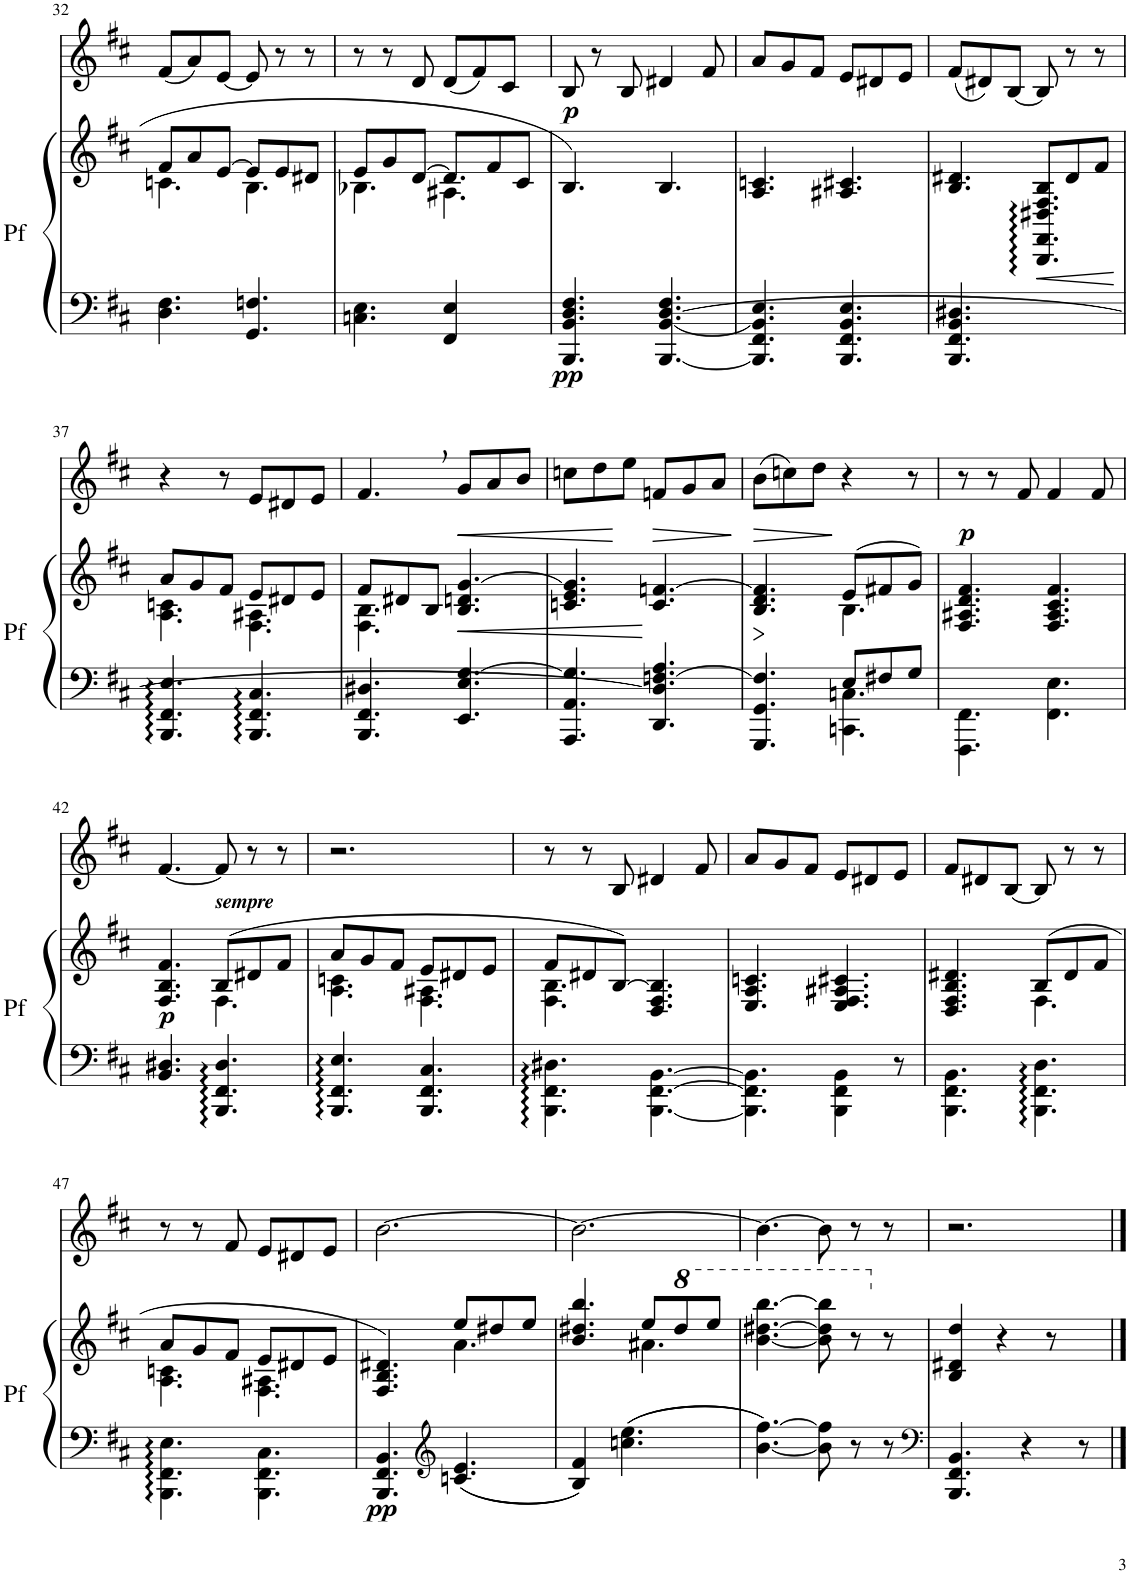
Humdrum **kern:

**kern	**kern	**dynam	**kern	**dynam
*part2	*part2	*part2	*part1	*part1
*staff3	*staff2	*staff2/3	*staff1	*staff1
*I"Piano	*	*	*I"Oboe	*
*	*	*	*I'Ob	*
!!LO:PB:g=z
*clefF4	*clefG2	*	*clefG2	*
*k[f#c#]	*k[f#c#]	*	*k[f#c#]	*
*D:	*D:	*	*D:	*
*M6/8	*M6/8	*	*M6/8	*
=32	=32	=32	=32	=32
*	*^	*	*	*
4.D\ 4.F#\	8f#/L	4.cn\	.	(<8f#/L	.
.	8a/	.	.	8a/)	.
.	[>8e/J	.	.	[8e/J	.
4.GG/ 4.Fn/	8e/L]	4.B\	.	8e/]	.
.	8e/	.	.	8r	.
.	8d#X/J	.	.	8r	.
=33	=33	=33	=33	=33	=33
4.Cn\ 4.E\	8e/L	4.B-X\	.	8r	.
.	8g/	.	.	8r	.
.	[>8d/J	.	.	8d/	.
4FF#/ 4E/	8.d/L]	4.A#X\	.	(<8d/L	.
.	.	.	.	8f#/)	.
.	8f#/	.	.	.	.
8ryy	.	.	.	8c#/J	.
.	[16c#/J	.	.	.	.
16ryy	16ryy	16ryy	.	16ryy	.
=34	=34	=34	=34	=34	=34
!	!	!	!LO:DY:b=2	!	!LO:DY:b
*	*v	*v	*	*	*
4.BBB/ 4.BB/ 4.D/ 4.F#/	4.B/	pp	8B/	p
.	.	.	8r	.
.	.	.	8B/	.
16ryy	16c#/J]	.	4d#X/	.
[4.BBB/ [4.BB/ [4.D/ 4.F#/	4.B/	.	.	.
.	.	.	8f#/	.
.	.	.	16ryy	.
=35	=35	=35	=35	=35
4.BBB/] 4.FF#/ 4.BB/] 4.E/	4.A/ 4.cn/	.	8a/L	.
.	.	.	8g/	.
.	.	.	8f#/J	.
4.BBB/ 4.FF#/ 4.BB/ 4.E/	4.A#X/ 4.c#X/	.	8e/L	.
.	.	.	8d#X/	.
.	.	.	8e/J	.
=36	=36	=36	=36	=36
*	*^	*	*	*
4.BBB/ 4.FF#/ 4.BB/ 4.D#X/	4.B/ 4.d#X/	4.ryy	.	(<8f#/L	.
.	.	.	.	8d#X/)	.
.	.	.	.	[8B/J	.
!	!	!	!LO:HP:b	!	!
4.ryy	8B/L	4.BBB/ 4.FF#/ 4.D#X/ 4.F#/	<	8B/]	.
.	8d#/	.	.	8r	.
.	8f#/J	.	.	8r	.
!!LO:LB:g=z
=37	=37	=37	=37	=37	=37
4.BBB/ 4.FF#/ 4.E/	8a/L	4.A\ 4.cn\	.	4r	.
.	8g/	.	.	.	.
.	8f#/J	.	.	8r	.
4.BBB/ 4.FF#/ 4.C#/	8e/L	4.F#\ 4.A#X\	.	8e/L	.
.	8d#X/	.	.	8d#X/	.
.	8e/J	.	.	8e/J	.
=38	=38	=38	=38	=38	=38
4.BBB/ 4.FF#/ 4.D#X/	8f#/L	4.F#\ 4.B\	.	4.f#,/	.
.	8d#X/	.	.	.	.
.	8B/J	.	.	.	.
!	!	!	!LO:HP:b	!	!LO:HP:b
4.EE/ 4.E/ [4.G/	4.B/ 4.dn/ [>4.g/	4.ryy	<	8g/L	<
.	.	.	.	8a/	.
.	.	.	.	8b/J	.
*	*v	*v	*	*	*
=39	=39	=39	=39	=39
4.AAA/ 4.AA/ 4.G/]	4.cn/ 4.e/ 4.g/]	.	8ccn\L	.
.	.	.	8dd\	.
.	.	.	8ee\J	[
!	!	!	!	!LO:HP:b
4.DD/ 4.D/] [4.Fn/ 4.A/	4.c/ [4.fn/	[	8fn/L	>
.	.	.	8g/	.
.	.	.	8a/J	.
.	.	[	.	]
=40	=40	=40	=40	=40
*^	*^	*	*	*
!	!	!	!	!	!	!LO:HP:b
4.GGG/ 4.GG/ 4.F/]	4.ryy	4.B/ 4.d/ 4.f/]	4.ryy	.	(>8b\L	>
.	.	.	.	.	8ccn\)	.
.	.	.	.	.	8dd\J	.
8E/L	4.CCn\ 4.Cn\	(>8e/L	4.B\	.	4r	]
8F#X/	.	8f#X/	.	.	.	.
8G/J	.	8g/J)	.	.	8r	.
*v	*v	*	*	*	*	*
*	*v	*v	*	*	*
=41	=41	=41	=41	=41
!	!	!	!	!LO:DY:b
4.FFF#\ 4.FF#\	4.F#/ 4.A#X/ 4.d/ 4.f#/	.	8r	p
.	.	.	8r	.
.	.	.	8f#/	.
4.FF#\ 4.E\	4.F#/ 4.A#/ 4.c#/ 4.f#/	.	4f#/	.
.	.	.	8f#/	.
!!LO:LB:g=z
=42	=42	=42	=42	=42
*	*^	*	*	*
!	!	!	!LO:DY:b	!	!
4.BB/ 4.D#X/	4.F#/ 4.B/ 4.f#/	4.ryy	p	[4.f#/	.
!	!LO:TX:a:Bi:t=sempre	!	!	!	!
4.BBB/ 4.FF#/ 4.D#/	(>8B/L	4.F#\	.	8f#/]	.
.	8d#X/	.	.	8r	.
.	8f#/J	.	.	8r	.
=43	=43	=43	=43	=43	=43
4.BBB/ 4.FF#/ 4.E/	8a/L	4.A\ 4.cn\	.	2.r	.
.	8g/	.	.	.	.
.	8f#/J	.	.	.	.
4.BBB/ 4.FF#/ 4.C#/	8e/L	4.F#\ 4.A#X\	.	.	.
.	8d#X/	.	.	.	.
.	8e/J	.	.	.	.
=44	=44	=44	=44	=44	=44
4.BBB\ 4.FF#\ 4.D#X\	8f#/L	4.F#\ 4.B\	.	8r	.
.	8d#X/	.	.	8r	.
.	[>8B/J)	.	.	8B/	.
[4.BBB\ [4.FF#\ [4.BB\	4.D/ 4.F#/ 4.B/]	4.ryy	.	4d#X/	.
.	.	.	.	8f#/	.
*	*v	*v	*	*	*
=45	=45	=45	=45	=45
4.BBB\] 4.FF#\] 4.BB\]	4.E/ 4.A/ 4.cn/	.	8a/L	.
.	.	.	8g/	.
.	.	.	8f#/J	.
4BBB\ 4FF#\ 4BB\	4.E/ 4.F#/ 4.A#X/ 4.c#X/	.	8e/L	.
.	.	.	8d#X/	.
8r	.	.	8e/J	.
=46	=46	=46	=46	=46
*	*^	*	*	*
4.BBB\ 4.FF#\ 4.BB\	4.D/ 4.F#/ 4.B/ 4.d#X/	4.ryy	.	8f#/L	.
.	.	.	.	8d#X/	.
.	.	.	.	[8B/J	.
4.BBB\ 4.FF#\ 4.D\	(>8B/L	4.F#\	.	8B/]	.
.	8d#/	.	.	8r	.
.	8f#/J	.	.	8r	.
!!LO:LB:g=z
=47	=47	=47	=47	=47	=47
4.BBB\ 4.FF#\ 4.E\	8a/L	4.A\ 4.cn\	.	8r	.
.	8g/	.	.	8r	.
.	8f#/J	.	.	8f#/	.
4.BBB\ 4.FF#\ 4.C#\	8e/L	4.F#\ 4.A#X\	.	8e/L	.
.	8d#X/	.	.	8d#X/	.
.	8e/J	.	.	8e/J	.
=48	=48	=48	=48	=48	=48
!	!	!	!LO:DY:b=2	!	!
4.BBB/ 4.FF#/ 4.BB/	4.F#/ 4.B/ 4.d#X/)	4.ryy	pp	[2.b\	.
*clefG2	*	*	*	*	*
4.cn/ 4.e/	8ee/L	4.a\	.	.	.
.	8dd#X/	.	.	.	.
.	8ee/J	.	.	.	.
=49	=49	=49	=49	=49	=49
4B/ 4f#/	4.b/ 4.dd#X/ 4.bb/	4.ryy	.	2.b\_	.
4.ccn\ 4.ee\	.	.	.	.	.
.	8ee/L	4.a#X\	.	.	.
*	*8va	*	*	*	*
.	8ddd#/	.	.	.	.
8ryy	8eee/J	.	.	.	.
*	*v	*v	*	*	*
=50	=50	=50	=50	=50
[4.b\ [4.ff#\	[4.bb\ [4.ddd#X\ [4.bbb\	.	4.b\_	.
8b\] 8ff#\]	8bb\] 8ddd#\] 8bbb\]	.	8b\]	.
8r	8r	.	8r	.
*	*X8va	*	*	*
8r	8r	.	8r	.
=51	=51	=51	=51	=51
*clefF4	*	*	*	*
4.BBB/ 4.FF#/ 4.BB/	4B/ 4d#X/ 4dd/	.	2.r	.
.	4r	.	.	.
4r	.	.	.	.
.	8r	.	.	.
8r	8ryy	.	.	.
==	==	==	==	==
*-	*-	*-	*-	*-
